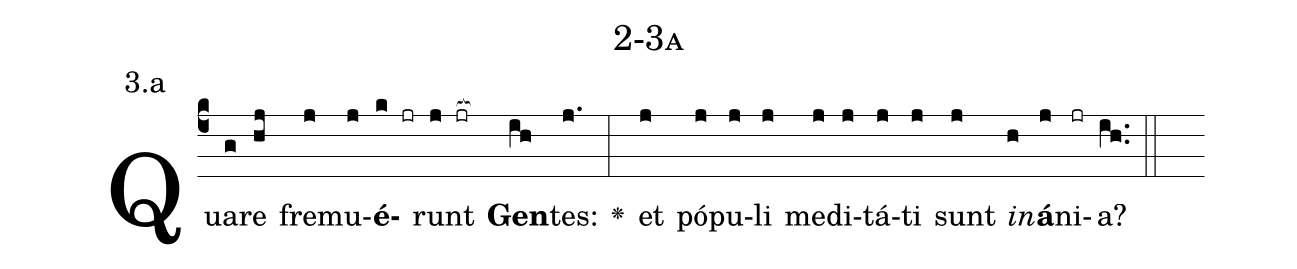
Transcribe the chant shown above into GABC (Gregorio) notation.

name: 2-3a;
annotation: 3.a;
%%
(c4)Qua(g)re(hj) fre(j)mu(j)<b>é</b>(k jr)runt(j jr[ocb:1{]) <b>Gen</b>(ih[ocb:0}])tes:(j.) <v>\greheightstar</v>(:) et(j) pó(j)pu(j)li(j) me(j)di(j)tá(j)ti(j) sunt(j) <i>in</i>(h)<b>á</b>(j)ni(jr)a?(ih..) (::)


%E(j) u(j) o(j) u(h) a(j) e.(ih..) (::)
